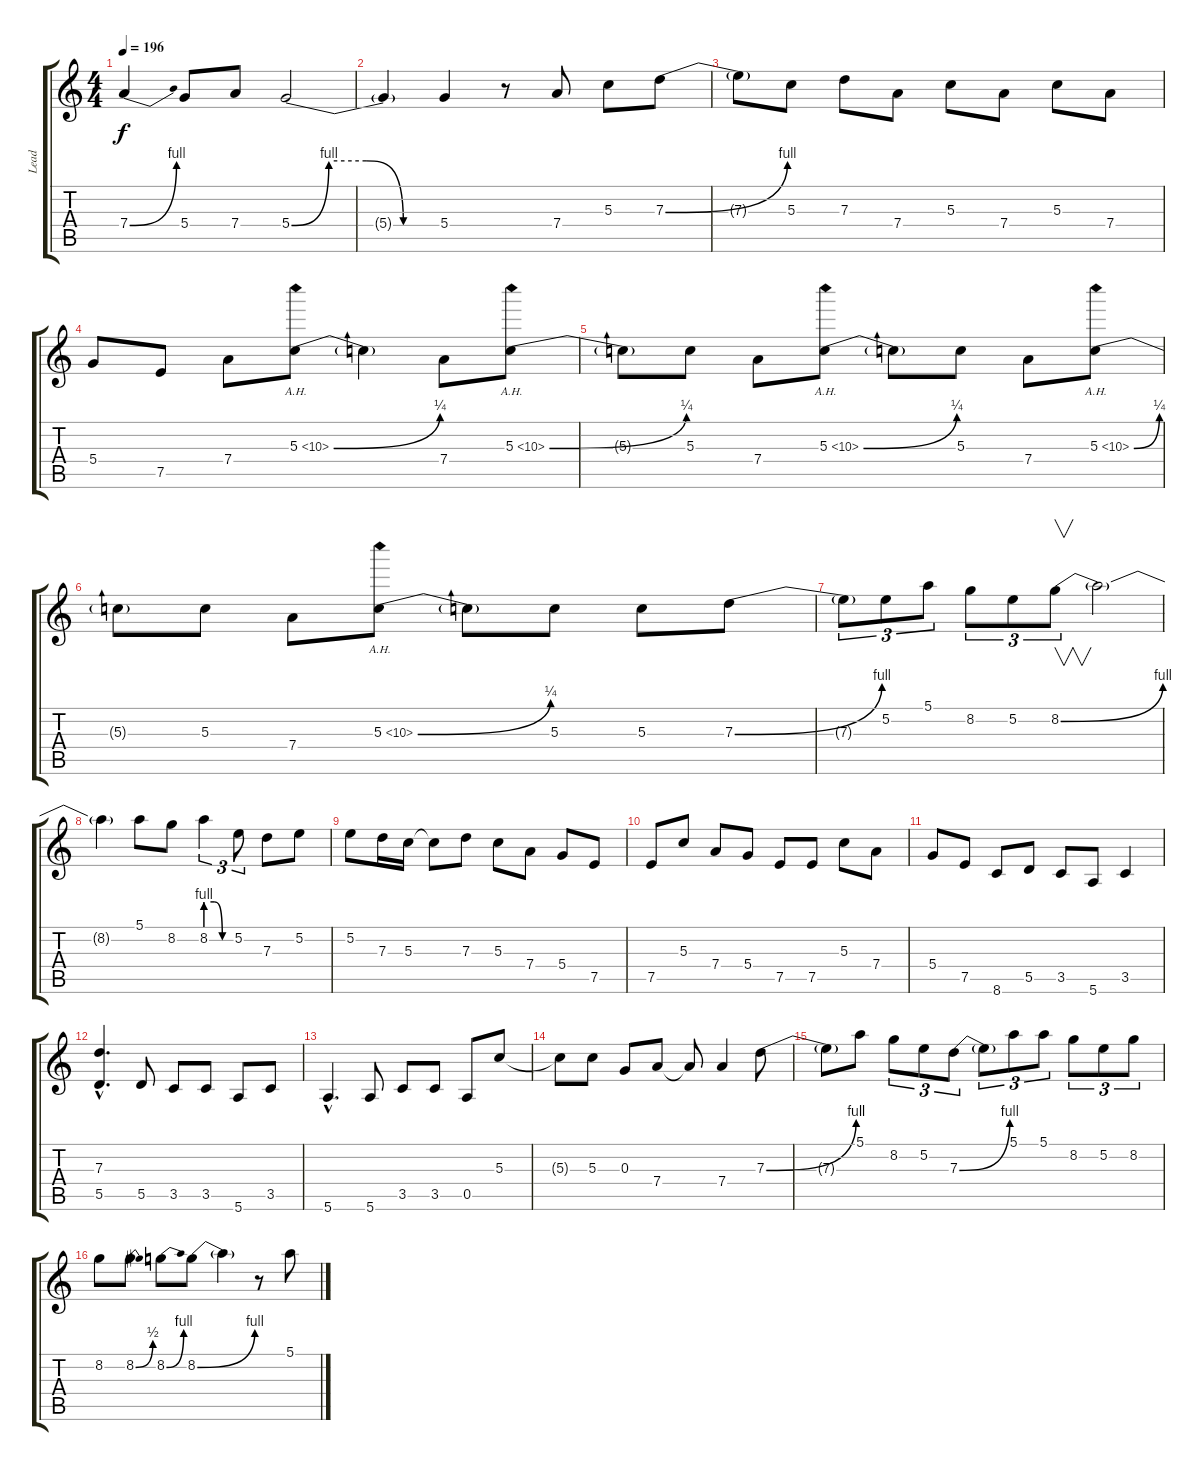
\track ("Lead" "Lead") {instrument overdrivenguitar}
\staff {score tabs}
\tuning (E4 B3 G3 D3 A2 E2) {hide}
\ts (4 4)
\tempo 196
\clef g2
\ks c
7.4{be (bend 0 0 60 4)}.4{dy f} 5.4.8 7.4.8 5.4{be (custom 0 0 15 4 30 4 45 0 60 0)}.2 |
5.4{t}.4 5.4.4 r.8 7.4.8 5.3.8 7.3{be (bend 0 0 60 4)}.8 |
7.3{t}.8 5.3.8 7.3.8 7.4.8 5.3.8 7.4.8 5.3.8 7.4.8 |
5.4.8 7.5.8 7.4.8 5.3{be (bend 0 0 60 1) ah 5}.8 5.3{t}.4 7.4.8 5.3{be (bend 0 0 60 1) ah 5}.8 |
5.3{t}.8 5.3.8 7.4.8 5.3{be (bend 0 0 60 1) ah 5}.8 5.3{t}.8 5.3.8 7.4.8 5.3{be (bend 0 0 60 1) ah 5}.8 |
5.3{t}.8 5.3.8 7.4.8 5.3{be (bend 0 0 60 1) ah 5}.8 5.3{t}.8 5.3.8 5.3.8 7.3{be (bend 0 0 60 4)}.8 |
7.3{t}.8{tu (3 2)} 5.2.8{tu (3 2)} 5.1.8{tu (3 2)} 8.2.8{tu (3 2)} 5.2.8{tu (3 2)} 8.2{be (bend 0 0 60 4)}.8{v tu (3 2)} 8.2{t}.2 |
8.2{t}.4 5.1.8 8.2.8 8.2{be (custom 0 4 20 4 40 0 60 0)}.4{tu (3 2)} 5.2.8{tu (3 2)} 7.3.8 5.2.8 |
5.2.8 7.3.16 5.3.16 5.3{t}.8 7.3.8 5.3.8 7.4.8 5.4.8 7.5.8 |
7.5.8 5.3.8 7.4.8 5.4.8 7.5.8 7.5.8 5.3.8 7.4.8 |
5.4.8 7.5.8 8.6.8 5.5.8 3.5.8 5.6.8 3.5.4 |
(7.3{hac} 5.5{hac}).4{d} 5.5.8 3.5.8 3.5.8 5.6.8 3.5.8 |
5.6{hac}.4{d} 5.6.8 3.5.8 3.5.8 0.5.8 5.3.8 |
5.3{t}.8 5.3.8 0.3.8 7.4.8 7.4{t}.8 7.4.4 7.3{be (bend 0 0 60 4)}.8 |
7.3{t}.8 5.1.8 8.2.8{tu (3 2)} 5.2.8{tu (3 2)} 7.3{be (bend 0 0 60 4)}.8{tu (3 2)} 7.3{t}.8{tu (3 2)} 5.1.8{tu (3 2)} 5.1.8{tu (3 2)} 8.2.8{tu (3 2)} 5.2.8{tu (3 2)} 8.2.8{tu (3 2)} |
8.2.8 8.2{be (bend 0 0 60 2)}.8 8.2{be (bend 0 0 60 4)}.8 8.2{be (bend 0 0 60 4)}.8 8.2{t}.4 r.8 5.1.8
